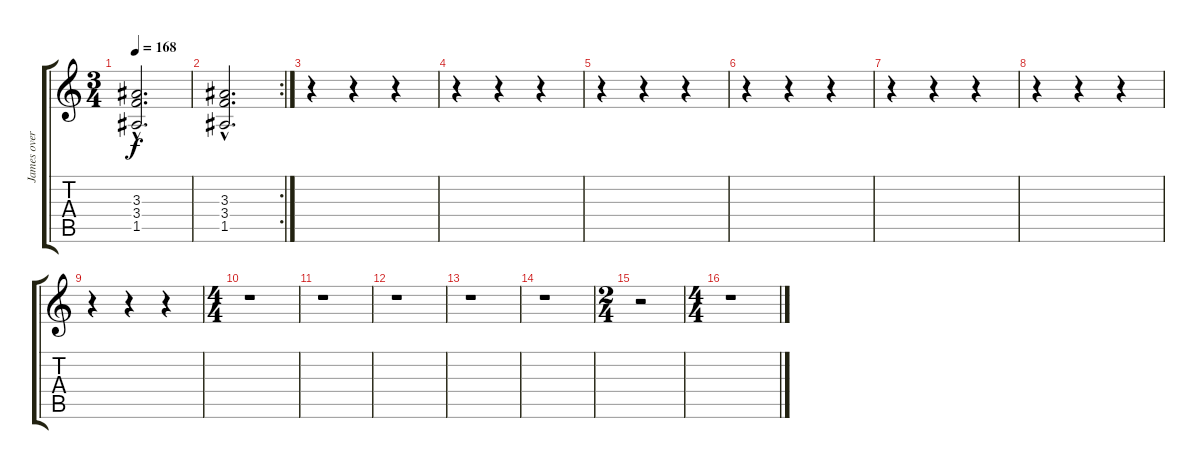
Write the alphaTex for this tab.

\track ("James overdrive" "James over") {instrument overdrivenguitar}
\staff {score tabs}
\tuning (E4 B3 G3 D3 A2 E2) {hide}
\ts (3 4)
\tempo 168
\clef g2
\ks c
(3.3{hac} 3.4{hac} 1.5{hac}).2{d dy f} |
\rc 2
(3.3{hac} 3.4{hac} 1.5{hac}).2{d} |
r.4 r.4 r.4 |
r.4 r.4 r.4 |
r.4 r.4 r.4 |
r.4 r.4 r.4 |
r.4 r.4 r.4 |
r.4 r.4 r.4 |
r.4 r.4 r.4 |
\ts (4 4)
r.1 |
r.1 |
r.1 |
r.1 |
r.1 |
\ts (2 4)
r.2 |
\ts (4 4)
r.1
